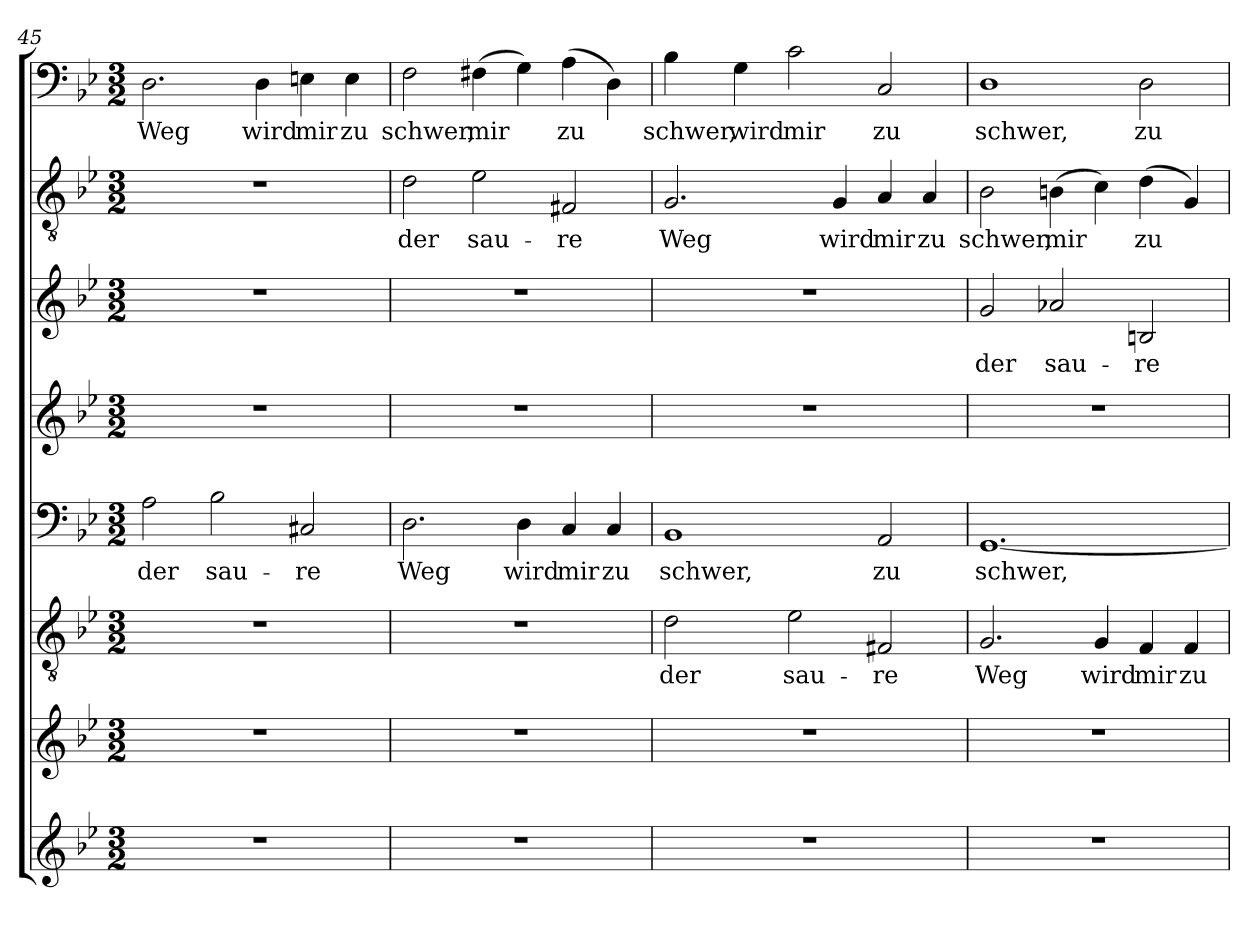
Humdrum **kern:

**kern	**kern	**kern	**text	**kern	**text	**kern	**kern	**text	**kern	**text	**kern	**text
*part8	*part7	*part6	*part6	*part5	*part5	*part4	*part3	*part3	*part2	*part2	*part1	*part1
*staff8	*staff7	*staff6	*staff6	*staff5	*staff5	*staff4	*staff3	*staff3	*staff2	*staff2	*staff1	*staff1
*clefG2	*clefG2	*clefGv2	*	*clefF4	*	*clefG2	*clefG2	*	*clefGv2	*	*clefF4	*
*k[b-e-]	*k[b-e-]	*k[b-e-]	*	*k[b-e-]	*	*k[b-e-]	*k[b-e-]	*	*k[b-e-]	*	*k[b-e-]	*
*g:	*g:	*g:	*	*g:	*	*g:	*g:	*	*g:	*	*g:	*
*M3/2	*M3/2	*M3/2	*	*M3/2	*	*M3/2	*M3/2	*	*M3/2	*	*M3/2	*
=45	=45	=45	=45	=45	=45	=45	=45	=45	=45	=45	=45	=45
1.r	1.r	1.r	.	2A\	der	1.r	1.r	.	1.r	.	2.D\	Weg
.	.	.	.	2B-\	sau-	.	.	.	.	.	.	.
.	.	.	.	.	.	.	.	.	.	.	4D\	wird
.	.	.	.	2C#X/	-re	.	.	.	.	.	4En\	mir
.	.	.	.	.	.	.	.	.	.	.	4E\	zu
=46	=46	=46	=46	=46	=46	=46	=46	=46	=46	=46	=46	=46
1.r	1.r	1.r	.	2.D\	Weg	1.r	1.r	.	2d\	der	2F\	schwer,
.	.	.	.	.	.	.	.	.	2e-\	sau-	(4F#X\	mir
.	.	.	.	4D\	wird	.	.	.	.	.	4G\)	.
.	.	.	.	4C/	mir	.	.	.	2F#X/	-re	(4A\	zu
.	.	.	.	4C/	zu	.	.	.	.	.	4D\)	.
=47	=47	=47	=47	=47	=47	=47	=47	=47	=47	=47	=47	=47
1.r	1.r	2d\	der	1BB-/	schwer,	1.r	1.r	.	2.G/	Weg	4B-\	schwer,
.	.	.	.	.	.	.	.	.	.	.	4G\	wird
.	.	2e-\	sau-	.	.	.	.	.	.	.	2c\	mir
.	.	.	.	.	.	.	.	.	4G/	wird	.	.
.	.	2F#X/	-re	2AA/	zu	.	.	.	4A/	mir	2C/	zu
.	.	.	.	.	.	.	.	.	4A/	zu	.	.
=48	=48	=48	=48	=48	=48	=48	=48	=48	=48	=48	=48	=48
1.r	1.r	2.G/	Weg	[1.GG/	schwer,	1.r	2g/	der	2B-\	schwer,	1D\	schwer,
.	.	.	.	.	.	.	2a-X/	sau-	(4Bn\	mir	.	.
.	.	4G/	wird	.	.	.	.	.	4c\)	.	.	.
.	.	4F/	mir	.	.	.	2Bn/	-re	(4d\	zu	2D\	zu
.	.	4F/	zu	.	.	.	.	.	4G/)	.	.	.
=	=	=	=	=	=	=	=	=	=	=	=	=
*-	*-	*-	*-	*-	*-	*-	*-	*-	*-	*-	*-	*-
